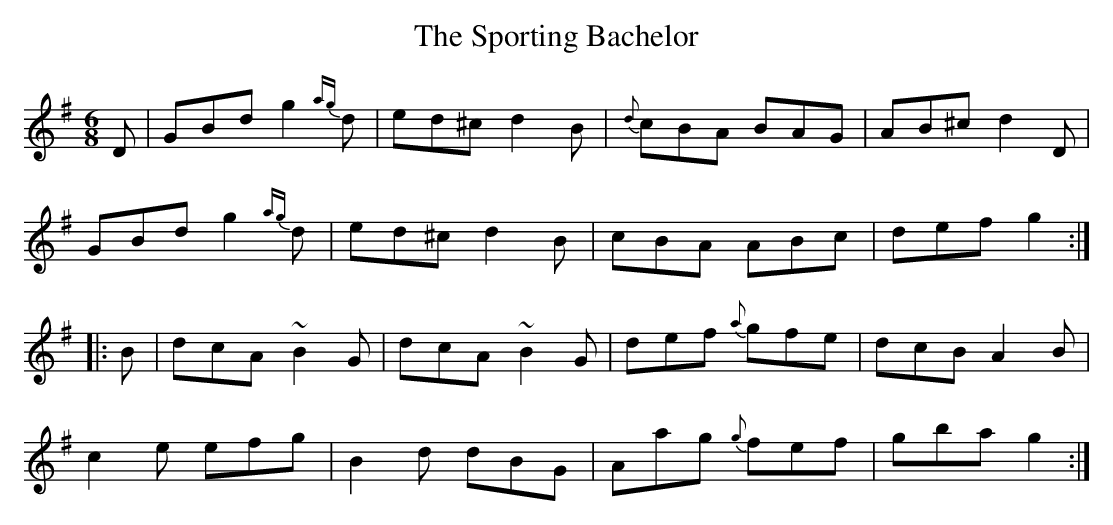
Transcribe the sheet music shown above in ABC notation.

X:1
T:The Sporting Bachelor
M:6/8
L:1/8
K:G
D|GBd g2{ag}d|ed^c d2B|{d}cBA BAG|AB^c d2D|
GBd g2{ag}d|ed^c d2B|cBA ABc|def g2:|
|:B|dcA ~B2G|dcA ~B2G|def {a}gfe|dcB A2B|
c2e efg|B2d dBG|Aag {g}fef|gba g2:|
